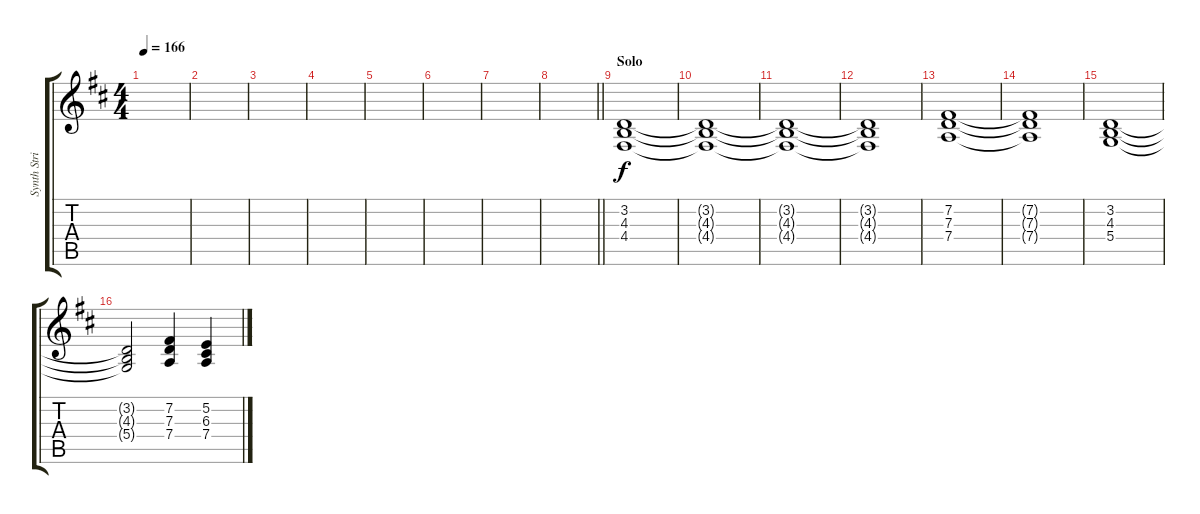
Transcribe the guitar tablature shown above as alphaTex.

\track ("Synth Strings" "Synth Stri") {instrument pad7halo}
\staff {score tabs}
\tuning (E4 B3 G3 D3 A2 E2) {hide}
\ts (4 4)
\tempo 166
\clef g2
\ks d
|
|
|
|
|
|
|
\barLineRight lightlight
|
\section ("" "Solo")
(3.2 4.3 4.4).1 |
(3.2{t} 4.3{t} 4.4{t}).1 |
(3.2{t} 4.3{t} 4.4{t}).1 |
(3.2{t} 4.3{t} 4.4{t}).1 |
(7.2 7.3 7.4).1 |
(7.2{t} 7.3{t} 7.4{t}).1 |
(3.2 4.3 5.4).1 |
(3.2{t} 4.3{t} 5.4{t}).2 (7.2 7.3 7.4).4 (5.2 6.3 7.4).4
